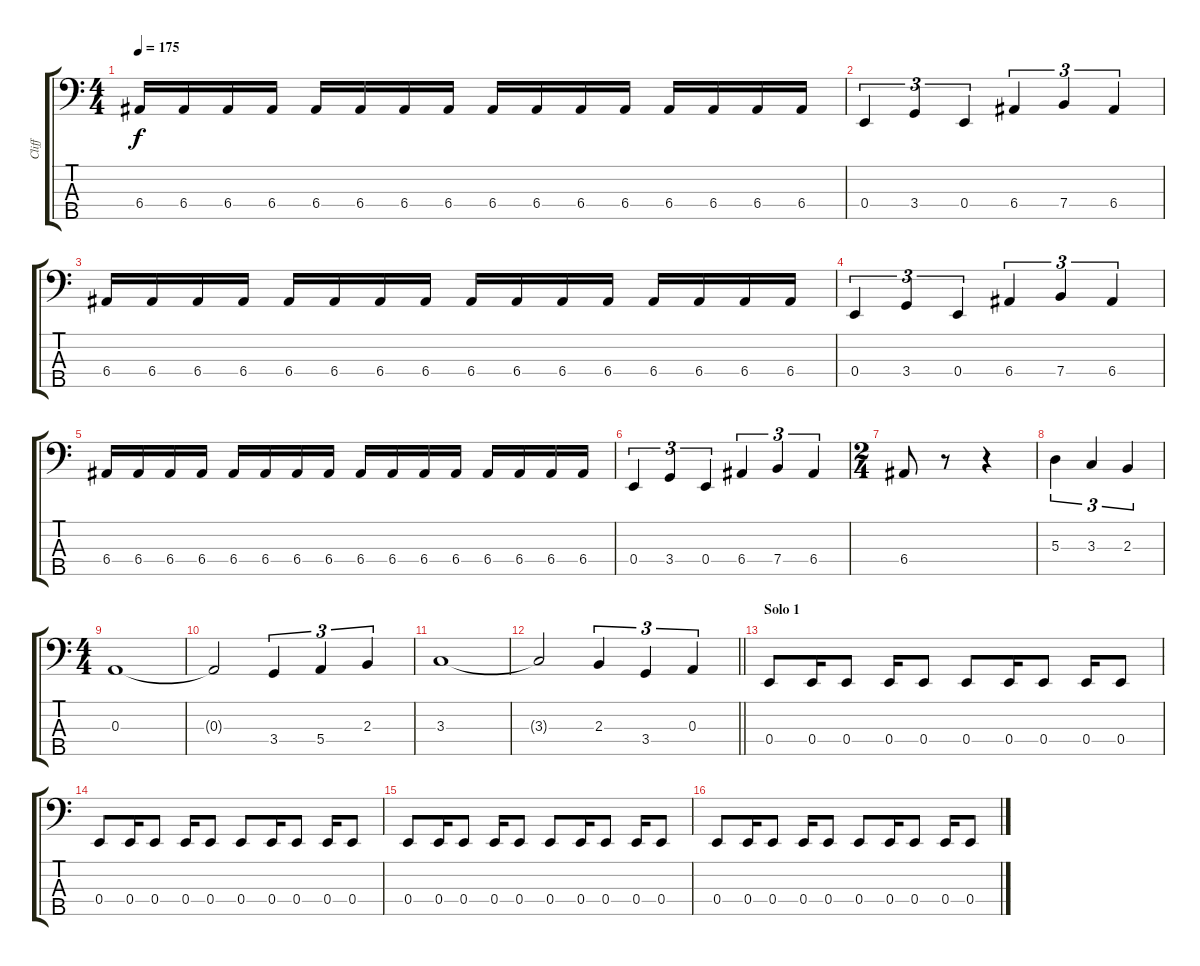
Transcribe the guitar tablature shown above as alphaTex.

\track ("Cliff" "Cliff") {instrument electricbassfinger}
\staff {score tabs}
\tuning (G2 D2 A1 E1 B0) {hide}
\ts (4 4)
\tempo 175
\clef f4
\ks c
6.4.16{dy f} 6.4.16 6.4.16 6.4.16 6.4.16 6.4.16 6.4.16 6.4.16 6.4.16 6.4.16 6.4.16 6.4.16 6.4.16 6.4.16 6.4.16 6.4.16 |
0.4.4{tu (3 2)} 3.4.4{tu (3 2)} 0.4.4{tu (3 2)} 6.4.4{tu (3 2)} 7.4.4{tu (3 2)} 6.4.4{tu (3 2)} |
6.4.16 6.4.16 6.4.16 6.4.16 6.4.16 6.4.16 6.4.16 6.4.16 6.4.16 6.4.16 6.4.16 6.4.16 6.4.16 6.4.16 6.4.16 6.4.16 |
0.4.4{tu (3 2)} 3.4.4{tu (3 2)} 0.4.4{tu (3 2)} 6.4.4{tu (3 2)} 7.4.4{tu (3 2)} 6.4.4{tu (3 2)} |
6.4.16 6.4.16 6.4.16 6.4.16 6.4.16 6.4.16 6.4.16 6.4.16 6.4.16 6.4.16 6.4.16 6.4.16 6.4.16 6.4.16 6.4.16 6.4.16 |
0.4.4{tu (3 2)} 3.4.4{tu (3 2)} 0.4.4{tu (3 2)} 6.4.4{tu (3 2)} 7.4.4{tu (3 2)} 6.4.4{tu (3 2)} |
\ts (2 4)
6.4.8 r.8 r.4 |
5.3.4{tu (3 2)} 3.3.4{tu (3 2)} 2.3.4{tu (3 2)} |
\ts (4 4)
0.3.1 |
0.3{t}.2 3.4.4{tu (3 2)} 5.4.4{tu (3 2)} 2.3.4{tu (3 2)} |
3.3.1 |
\barLineRight lightlight
3.3{t}.2 2.3.4{tu (3 2)} 3.4.4{tu (3 2)} 0.3.4{tu (3 2)} |
\section ("" "Solo 1")
0.4.8 0.4.16 0.4.8 0.4.16 0.4.8 0.4.8 0.4.16 0.4.8 0.4.16 0.4.8 |
0.4.8 0.4.16 0.4.8 0.4.16 0.4.8 0.4.8 0.4.16 0.4.8 0.4.16 0.4.8 |
0.4.8 0.4.16 0.4.8 0.4.16 0.4.8 0.4.8 0.4.16 0.4.8 0.4.16 0.4.8 |
0.4.8 0.4.16 0.4.8 0.4.16 0.4.8 0.4.8 0.4.16 0.4.8 0.4.16 0.4.8
